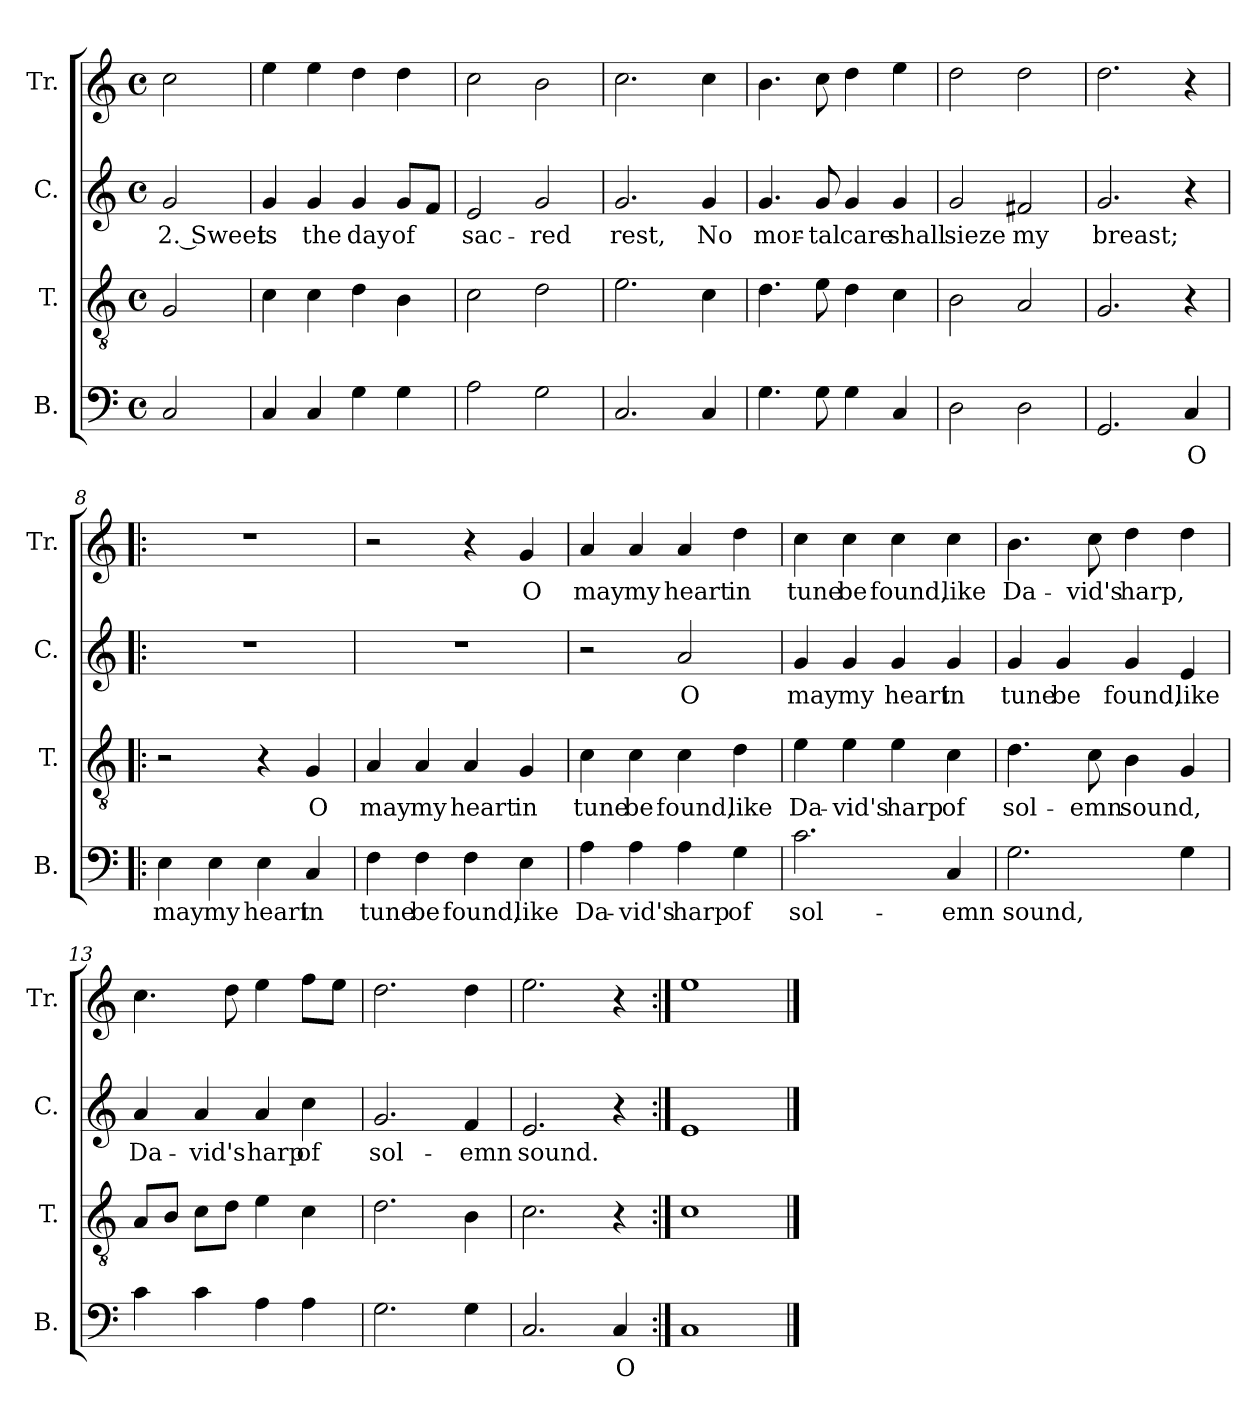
**kern	**text	**kern	**text	**kern	**text	**kern	**text
*part4	*part4	*part3	*part3	*part2	*part2	*part1	*part1
*staff4	*staff4	*staff3	*staff3	*staff2	*staff2	*staff1	*staff1
*I"B.	*	*I"T.	*	*I"C.	*	*I"Tr.	*
*I'B.	*	*I'T.	*	*I'C.	*	*I'Tr.	*
*clefF4	*	*clefGv2	*	*clefG2	*	*clefG2	*
*k[]	*	*k[]	*	*k[]	*	*k[]	*
*C:	*	*C:	*	*C:	*	*C:	*
*M4/4	*	*M4/4	*	*M4/4	*	*M4/4	*
*met(c)	*	*met(c)	*	*met(c)	*	*met(c)	*
=1	=1	=1	=1	=1	=1	=1	=1
2C/	.	2G/	.	2g/	2. Sweet	2cc\	.
=2	=2	=2	=2	=2	=2	=2	=2
4C/	.	4c\	.	4g/	is	4ee\	.
4C/	.	4c\	.	4g/	the	4ee\	.
4G\	.	4d\	.	4g/	day	4dd\	.
4G\	.	4B\	.	8g/L	of	4dd\	.
.	.	.	.	8f/J	.	.	.
=3	=3	=3	=3	=3	=3	=3	=3
2A\	.	2c\	.	2e/	sac-	2cc\	.
2G\	.	2d\	.	2g/	-red	2b\	.
=4	=4	=4	=4	=4	=4	=4	=4
2.C/	.	2.e\	.	2.g/	rest,	2.cc\	.
4C/	.	4c\	.	4g/	No	4cc\	.
=5	=5	=5	=5	=5	=5	=5	=5
4.G\	.	4.d\	.	4.g/	mor-	4.b\	.
8G\	.	8e\	.	8g/	-tal	8cc\	.
4G\	.	4d\	.	4g/	care	4dd\	.
4C/	.	4c\	.	4g/	shall	4ee\	.
=6	=6	=6	=6	=6	=6	=6	=6
2D\	.	2B\	.	2g/	sieze	2dd\	.
2D\	.	2A/	.	2f#X/	my	2dd\	.
=7	=7	=7	=7	=7	=7	=7	=7
2.GG/	.	2.G/	.	2.g/	breast;	2.dd\	.
4C/	O	4r	.	4r	.	4r	.
!!LO:LB:g=z
=8!|:	=8!|:	=8!|:	=8!|:	=8!|:	=8!|:	=8!|:	=8!|:
4E\	may	2r	.	1r	.	1r	.
4E\	my	.	.	.	.	.	.
4E\	heart	4r	.	.	.	.	.
4C/	in	4G/	O	.	.	.	.
=9	=9	=9	=9	=9	=9	=9	=9
4F\	tune	4A/	may	1r	.	2r	.
4F\	be	4A/	my	.	.	.	.
4F\	found,	4A/	heart	.	.	4r	.
4E\	like	4G/	in	.	.	4g/	O
=10	=10	=10	=10	=10	=10	=10	=10
4A\	Da-	4c\	tune	2r	.	4a/	may
4A\	-vid's	4c\	be	.	.	4a/	my
4A\	harp	4c\	found,	2a/	O	4a/	heart
4G\	of	4d\	like	.	.	4dd\	in
=11	=11	=11	=11	=11	=11	=11	=11
2.c\	sol-	4e\	Da-	4g/	may	4cc\	tune
.	.	4e\	-vid's	4g/	my	4cc\	be
.	.	4e\	harp	4g/	heart	4cc\	found,
4C/	-emn	4c\	of	4g/	in	4cc\	like
!!LO:LB:g=z
=12	=12	=12	=12	=12	=12	=12	=12
2.G\	sound,	4.d\	sol-	4g/	tune	4.b\	Da-
.	.	.	.	4g/	be	.	.
.	.	8c\	-emn	.	.	8cc\	-vid's
.	.	4B\	sound,	4g/	found,	4dd\	harp,
4G\	.	4G/	.	4e/	like	4dd\	.
=13	=13	=13	=13	=13	=13	=13	=13
4c\	.	8A/L	.	4a/	Da-	4.cc\	.
.	.	8B/J	.	.	.	.	.
4c\	.	8c\L	.	4a/	-vid's	.	.
.	.	8d\J	.	.	.	8dd\	.
4A\	.	4e\	.	4a/	harp	4ee\	.
4A\	.	4c\	.	4cc\	of	8ff\L	.
.	.	.	.	.	.	8ee\J	.
=14	=14	=14	=14	=14	=14	=14	=14
2.G\	.	2.d\	.	2.g/	sol-	2.dd\	.
4G\	.	4B\	.	4f/	-emn	4dd\	.
=15	=15	=15	=15	=15	=15	=15	=15
2.C/	.	2.c\	.	2.e/	sound.	2.ee\	.
4C/	O	4r	.	4r	.	4r	.
=16:|!	=16:|!	=16:|!	=16:|!	=16:|!	=16:|!	=16:|!	=16:|!
1C	.	1c	.	1e	.	1ee	.
==	==	==	==	==	==	==	==
*-	*-	*-	*-	*-	*-	*-	*-
